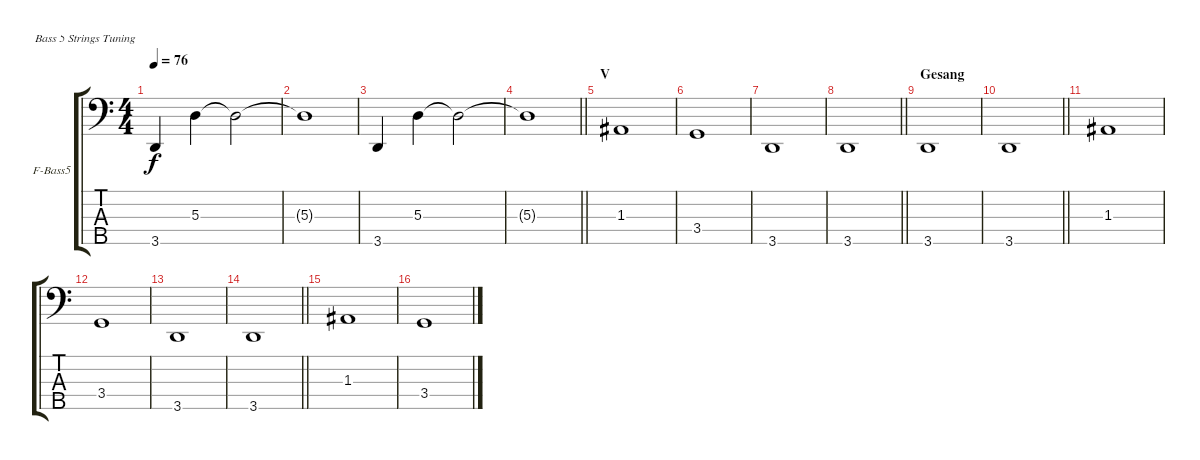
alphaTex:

\bracketExtendMode groupsimilarinstruments
\firstSystemTrackNameOrientation horizontal
\otherSystemsTrackNameOrientation horizontal
\track ("Johan DeFarfalla - Bass" "F-Bass5") {instrument fretlessbass}
\staff {score tabs}
\tuning (G2 D2 A1 E1 B0)
\ts (4 4)
\tempo 76
\clef f4
\ks c
3.5.4{dy f} 5.3.4 5.3{t}.2 |
5.3{t}.1 |
3.5.4 5.3.4 5.3{t}.2 |
\barLineRight lightlight
5.3{t}.1 |
\section ("" "V")
1.3.1 |
3.4.1 |
3.5.1 |
\barLineRight lightlight
3.5.1 |
\section ("" "Gesang")
3.5.1 |
\barLineRight lightlight
3.5.1 |
1.3.1 |
3.4.1 |
3.5.1 |
\barLineRight lightlight
3.5.1 |
1.3.1 |
3.4.1
